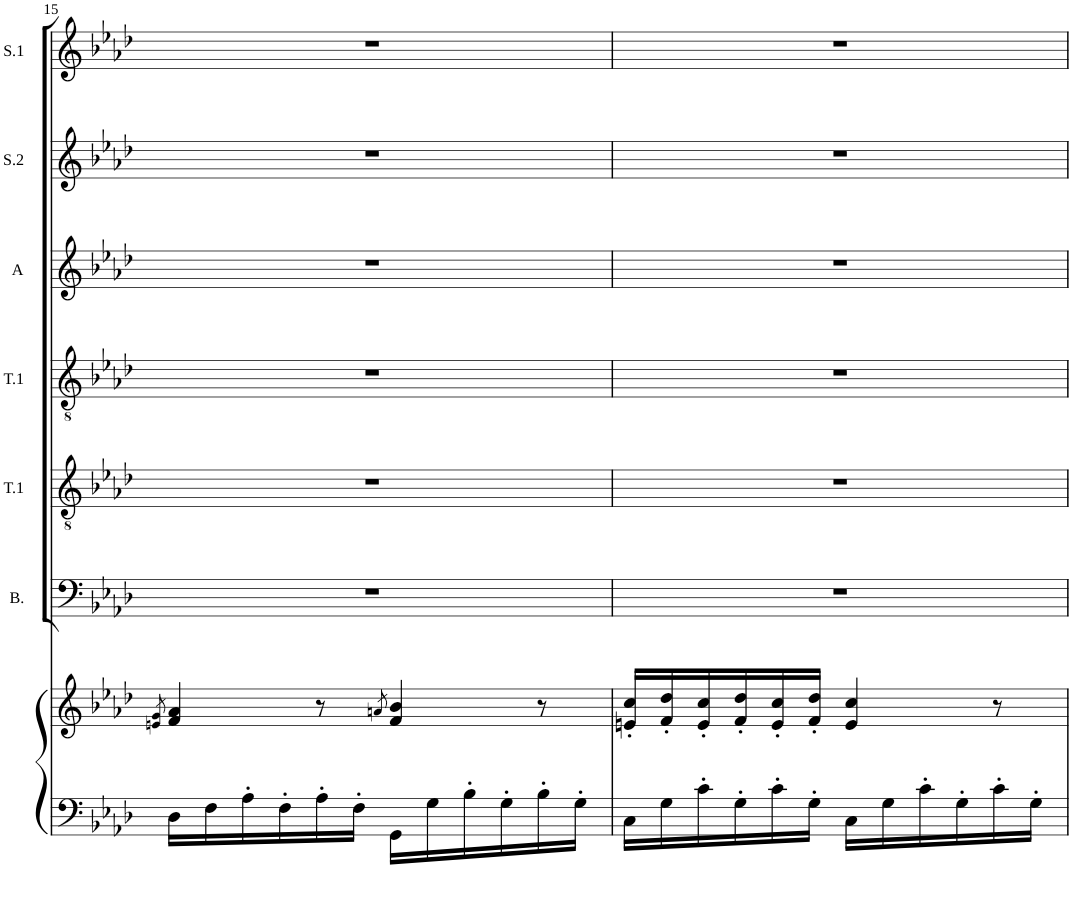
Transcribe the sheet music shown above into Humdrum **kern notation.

**kern	**kern	**kern	**kern	**kern	**kern	**kern	**kern
*part8	*part7	*part6	*part5	*part4	*part3	*part2	*part1
*staff8	*staff7	*staff6	*staff5	*staff4	*staff3	*staff2	*staff1
*	*	*I"Bass	*I"Tenor 2	*I"Tenor 1	*I"Alto	*I"Soprano 2	*I"Soprano 1
*	*	*I'B.	*I'T.1	*I'T.1	*I'A	*I'S.2	*I'S.1
!!LO:PB:g=z
*clefF4	*clefG2	*clefF4	*clefGv2	*clefGv2	*clefG2	*clefG2	*clefG2
*k[b-e-a-d-]	*k[b-e-a-d-]	*k[b-e-a-d-]	*k[b-e-a-d-]	*k[b-e-a-d-]	*k[b-e-a-d-]	*k[b-e-a-d-]	*k[b-e-a-d-]
*A-:	*A-:	*A-:	*A-:	*A-:	*A-:	*A-:	*A-:
*M6/8	*M6/8	*M6/8	*M6/8	*M6/8	*M6/8	*M6/8	*M6/8
=15	=15	=15	=15	=15	=15	=15	=15
.	8qen/ 8qg/	.	.	.	.	.	.
16D-\LL	4f/ 4a-/	2.r	2.r	2.r	2.r	2.r	2.r
16F\	.	.	.	.	.	.	.
16A-'\	.	.	.	.	.	.	.
16F'\	.	.	.	.	.	.	.
16A-'\	8r	.	.	.	.	.	.
16F'\JJ	.	.	.	.	.	.	.
.	8qan/	.	.	.	.	.	.
16GG\LL	4f/ 4b-/	.	.	.	.	.	.
16G\	.	.	.	.	.	.	.
16B-'\	.	.	.	.	.	.	.
16G'\	.	.	.	.	.	.	.
16B-'\	8r	.	.	.	.	.	.
16G'\JJ	.	.	.	.	.	.	.
=16	=16	=16	=16	=16	=16	=16	=16
16C\LL	16en/' 16cc/'LL	2.r	2.r	2.r	2.r	2.r	2.r
16G\	16f/' 16dd-/'	.	.	.	.	.	.
16c'\	16e/' 16cc/'	.	.	.	.	.	.
16G'\	16f/' 16dd-/'	.	.	.	.	.	.
16c'\	16e/' 16cc/'	.	.	.	.	.	.
16G'\JJ	16f/' 16dd-/'JJ	.	.	.	.	.	.
16C\LL	4e/ 4cc/	.	.	.	.	.	.
16G\	.	.	.	.	.	.	.
16c'\	.	.	.	.	.	.	.
16G'\	.	.	.	.	.	.	.
16c'\	8r	.	.	.	.	.	.
16G'\JJ	.	.	.	.	.	.	.
=	=	=	=	=	=	=	=
*-	*-	*-	*-	*-	*-	*-	*-
